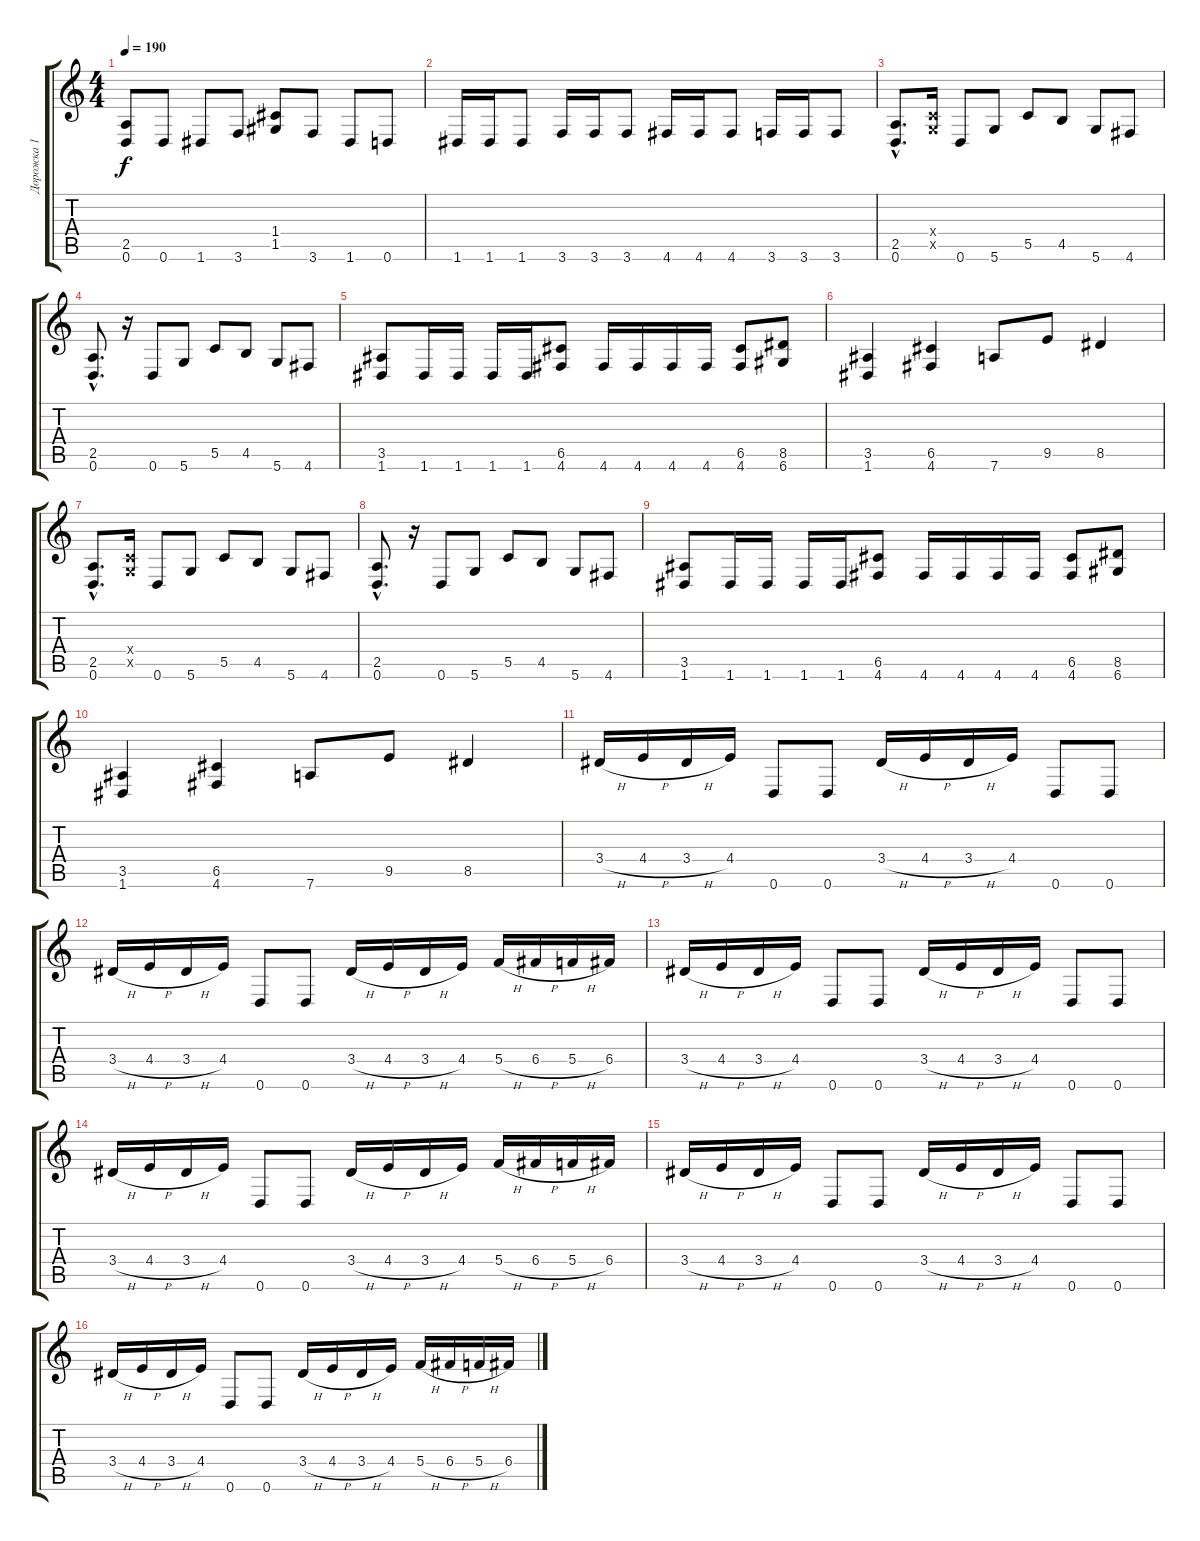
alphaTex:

\track ("Дорожка 1" "Дорожка 1") {instrument distortionguitar}
\staff {score tabs}
\tuning (D4 A3 F3 C3 G2 D2) {hide}
\ts (4 4)
\tempo 190
\clef g2
\ks c
(2.5 0.6).8{dy f} 0.6.8 1.6.8 3.6.8 (1.4 1.5).8 3.6.8 1.6.8 0.6.8 |
1.6.16 1.6.16 1.6.8 3.6.16 3.6.16 3.6.8 4.6.16 4.6.16 4.6.8 3.6.16 3.6.16 3.6.8 |
(2.5{hac} 0.6{hac}).8{d} (0.4{x} 0.5{x}).16 0.6.8 5.6.8 5.5.8 4.5.8 5.6.8 4.6.8 |
(2.5{hac} 0.6{hac}).8{d} r.16 0.6.8 5.6.8 5.5.8 4.5.8 5.6.8 4.6.8 |
(3.5 1.6).8 1.6.16 1.6.16 1.6.16 1.6.16 (6.5 4.6).8 4.6.16 4.6.16 4.6.16 4.6.16 (6.5 4.6).8 (8.5 6.6).8 |
(3.5 1.6).4 (6.5 4.6).4 7.6.8 9.5.8 8.5.4 |
(2.5{hac} 0.6{hac}).8{d} (0.4{x} 0.5{x}).16 0.6.8 5.6.8 5.5.8 4.5.8 5.6.8 4.6.8 |
(2.5{hac} 0.6{hac}).8{d} r.16 0.6.8 5.6.8 5.5.8 4.5.8 5.6.8 4.6.8 |
(3.5 1.6).8 1.6.16 1.6.16 1.6.16 1.6.16 (6.5 4.6).8 4.6.16 4.6.16 4.6.16 4.6.16 (6.5 4.6).8 (8.5 6.6).8 |
(3.5 1.6).4 (6.5 4.6).4 7.6.8 9.5.8 8.5.4 |
3.4{h}.16 4.4{h}.16 3.4{h}.16 4.4.16 0.6.8 0.6.8 3.4{h}.16 4.4{h}.16 3.4{h}.16 4.4.16 0.6.8 0.6.8 |
3.4{h}.16 4.4{h}.16 3.4{h}.16 4.4.16 0.6.8 0.6.8 3.4{h}.16 4.4{h}.16 3.4{h}.16 4.4.16 5.4{h}.16 6.4{h}.16 5.4{h}.16 6.4.16 |
3.4{h}.16 4.4{h}.16 3.4{h}.16 4.4.16 0.6.8 0.6.8 3.4{h}.16 4.4{h}.16 3.4{h}.16 4.4.16 0.6.8 0.6.8 |
3.4{h}.16 4.4{h}.16 3.4{h}.16 4.4.16 0.6.8 0.6.8 3.4{h}.16 4.4{h}.16 3.4{h}.16 4.4.16 5.4{h}.16 6.4{h}.16 5.4{h}.16 6.4.16 |
3.4{h}.16 4.4{h}.16 3.4{h}.16 4.4.16 0.6.8 0.6.8 3.4{h}.16 4.4{h}.16 3.4{h}.16 4.4.16 0.6.8 0.6.8 |
3.4{h}.16 4.4{h}.16 3.4{h}.16 4.4.16 0.6.8 0.6.8 3.4{h}.16 4.4{h}.16 3.4{h}.16 4.4.16 5.4{h}.16 6.4{h}.16 5.4{h}.16 6.4.16
